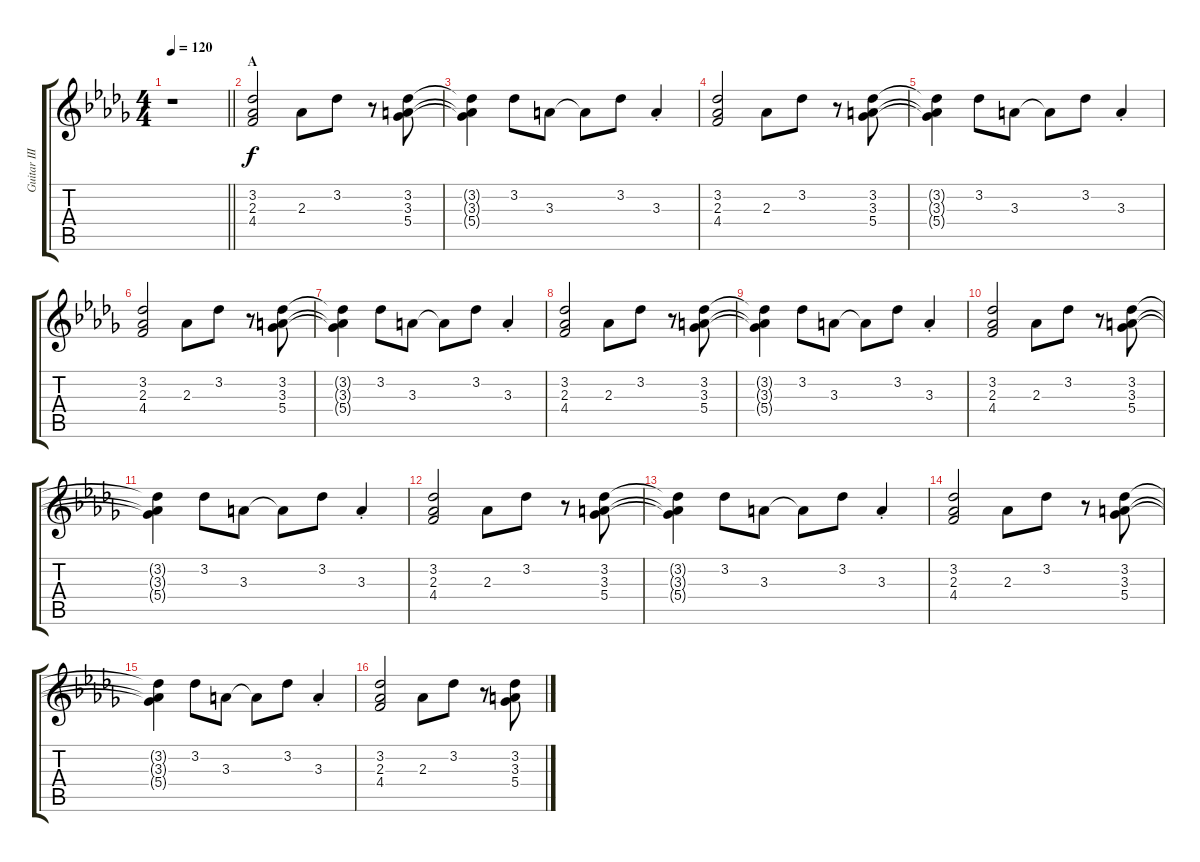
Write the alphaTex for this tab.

\track ("Guitar III" "Guitar III") {instrument electricguitarclean}
\staff {score tabs}
\tuning (Eb4 Bb3 Gb3 Db3 Ab2 Eb2) {hide}
\ts (4 4)
\tempo 120
\clef g2
\barLineRight lightlight
\ks db
r.1{dy f} |
\section ("" "A")
(3.2 2.3 4.4).2 2.3.8 3.2.8 r.8 (3.2 3.3 5.4).8 |
(3.2{t} 3.3{t} 5.4{t}).4 3.2.8 3.3.8 3.3{t}.8 3.2.8 3.3{st}.4 |
(3.2 2.3 4.4).2 2.3.8 3.2.8 r.8 (3.2 3.3 5.4).8 |
(3.2{t} 3.3{t} 5.4{t}).4 3.2.8 3.3.8 3.3{t}.8 3.2.8 3.3{st}.4 |
(3.2 2.3 4.4).2 2.3.8 3.2.8 r.8 (3.2 3.3 5.4).8 |
(3.2{t} 3.3{t} 5.4{t}).4 3.2.8 3.3.8 3.3{t}.8 3.2.8 3.3{st}.4 |
(3.2 2.3 4.4).2 2.3.8 3.2.8 r.8 (3.2 3.3 5.4).8 |
(3.2{t} 3.3{t} 5.4{t}).4 3.2.8 3.3.8 3.3{t}.8 3.2.8 3.3{st}.4 |
(3.2 2.3 4.4).2 2.3.8 3.2.8 r.8 (3.2 3.3 5.4).8 |
(3.2{t} 3.3{t} 5.4{t}).4 3.2.8 3.3.8 3.3{t}.8 3.2.8 3.3{st}.4 |
(3.2 2.3 4.4).2 2.3.8 3.2.8 r.8 (3.2 3.3 5.4).8 |
(3.2{t} 3.3{t} 5.4{t}).4 3.2.8 3.3.8 3.3{t}.8 3.2.8 3.3{st}.4 |
(3.2 2.3 4.4).2 2.3.8 3.2.8 r.8 (3.2 3.3 5.4).8 |
(3.2{t} 3.3{t} 5.4{t}).4 3.2.8 3.3.8 3.3{t}.8 3.2.8 3.3{st}.4 |
(3.2 2.3 4.4).2 2.3.8 3.2.8 r.8 (3.2 3.3 5.4).8
